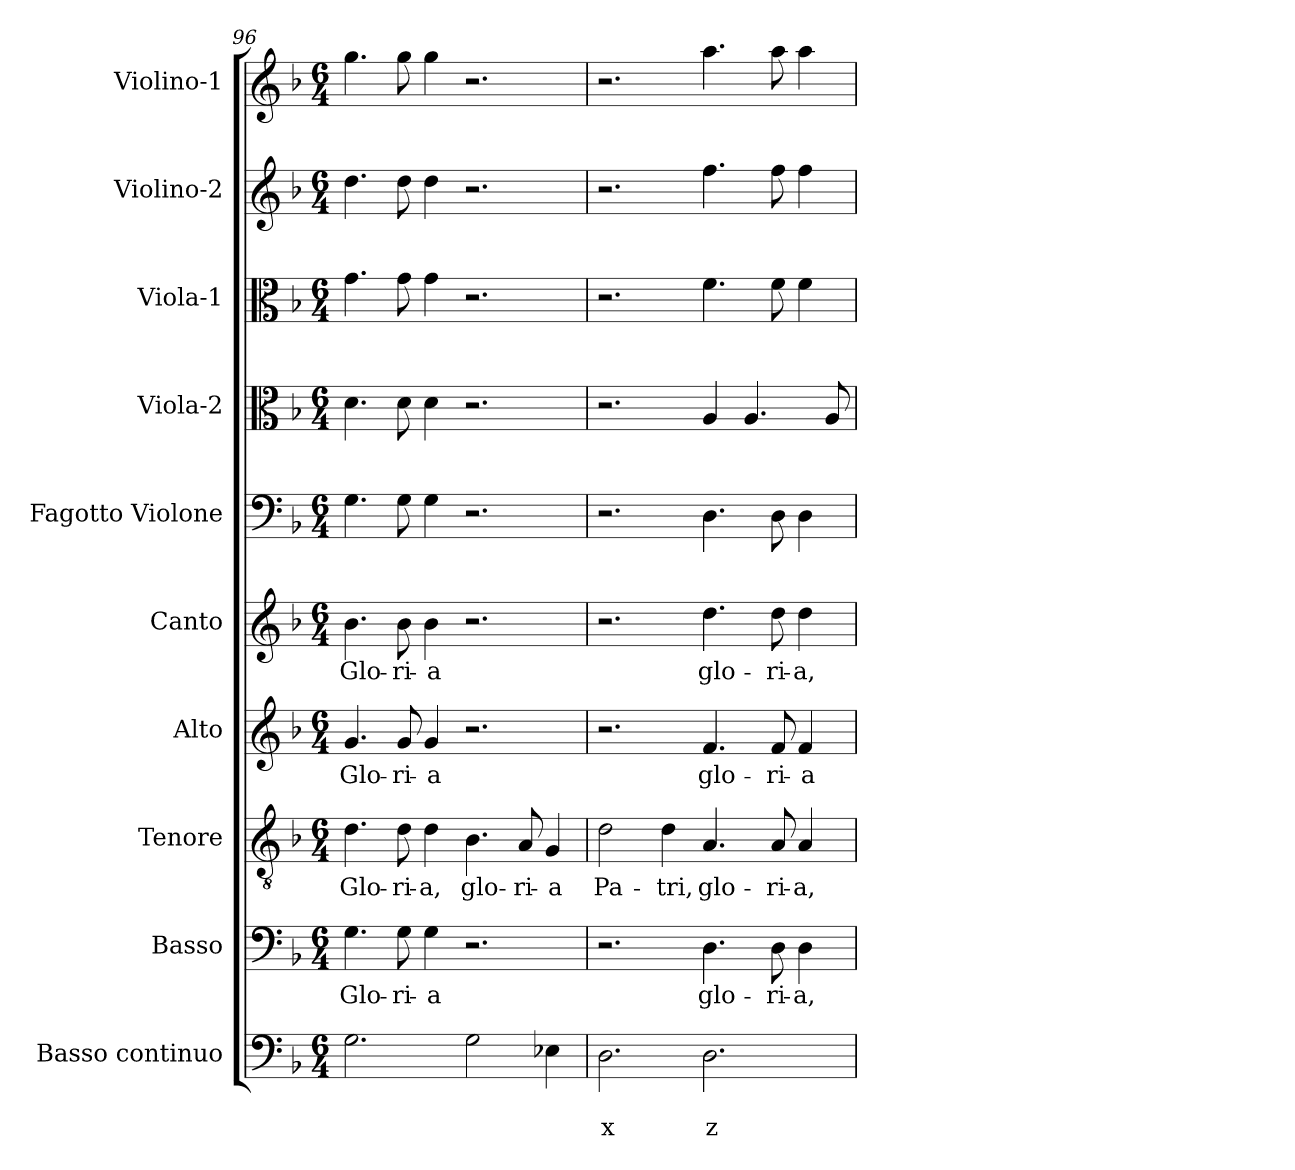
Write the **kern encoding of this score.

**kern	**text	**text	**kern	**text	**kern	**text	**kern	**text	**kern	**text	**kern	**kern	**kern	**kern	**kern
*part10	*part10	*part10	*part9	*part9	*part8	*part8	*part7	*part7	*part6	*part6	*part5	*part4	*part3	*part2	*part1
*staff10	*staff10	*staff10	*staff9	*staff9	*staff8	*staff8	*staff7	*staff7	*staff6	*staff6	*staff5	*staff4	*staff3	*staff2	*staff1
*I"Basso continuo	*	*	*I"Basso	*	*I"Tenore	*	*I"Alto	*	*I"Canto	*	*I"Fagotto Violone	*I"Viola-2	*I"Viola-1	*I"Violino-2	*I"Violino-1
!!LO:PB:g=z
*clefF4	*	*	*clefF4	*	*clefGv2	*	*clefG2	*	*clefG2	*	*clefF4	*clefC3	*clefC3	*clefG2	*clefG2
*k[b-]	*	*	*k[b-]	*	*k[b-]	*	*k[b-]	*	*k[b-]	*	*k[b-]	*k[b-]	*k[b-]	*k[b-]	*k[b-]
*F:	*	*	*F:	*	*F:	*	*F:	*	*F:	*	*F:	*F:	*F:	*F:	*F:
*M6/4	*	*	*M6/4	*	*M6/4	*	*M6/4	*	*M6/4	*	*M6/4	*M6/4	*M6/4	*M6/4	*M6/4
=96	=96	=96	=96	=96	=96	=96	=96	=96	=96	=96	=96	=96	=96	=96	=96
!	!	!	!	!LO:LY:b	!	!	!	!	!	!	!	!	!	!	!
!	!	!	!	!	!	!LO:LY:b	!	!	!	!	!	!	!	!	!
!	!	!	!	!	!	!	!	!LO:LY:b	!	!	!	!	!	!	!
!	!	!	!	!	!	!	!	!	!	!LO:LY:b	!	!	!	!	!
2.G\	.	.	4.G\	Glo-	4.d\	Glo-	4.g/	Glo-	4.b-\	Glo-	4.G\	4.d\	4.g\	4.dd\	4.gg\
!	!	!	!	!LO:LY:b	!	!	!	!	!	!	!	!	!	!	!
!	!	!	!	!	!	!LO:LY:b	!	!	!	!	!	!	!	!	!
!	!	!	!	!	!	!	!	!LO:LY:b	!	!	!	!	!	!	!
!	!	!	!	!	!	!	!	!	!	!LO:LY:b	!	!	!	!	!
.	.	.	8G\	-ri-	8d\	-ri-	8g/	-ri-	8b-\	-ri-	8G\	8d\	8g\	8dd\	8gg\
!	!	!	!	!LO:LY:b	!	!	!	!	!	!	!	!	!	!	!
!	!	!	!	!	!	!LO:LY:b	!	!	!	!	!	!	!	!	!
!	!	!	!	!	!	!	!	!LO:LY:b	!	!	!	!	!	!	!
!	!	!	!	!	!	!	!	!	!	!LO:LY:b	!	!	!	!	!
.	.	.	4G\	-a	4d\	-a,	4g/	-a	4b-\	-a	4G\	4d\	4g\	4dd\	4gg\
!	!	!	!	!	!	!LO:LY:b	!	!	!	!	!	!	!	!	!
2G\	.	.	2.r	.	4.B-\	glo-	2.r	.	2.r	.	2.r	2.r	2.r	2.r	2.r
!	!	!	!	!	!	!LO:LY:b	!	!	!	!	!	!	!	!	!
.	.	.	.	.	8A/	-ri-	.	.	.	.	.	.	.	.	.
!	!	!	!	!	!	!LO:LY:b	!	!	!	!	!	!	!	!	!
4E-X\	.	.	.	.	4G/	-a	.	.	.	.	.	.	.	.	.
=97	=97	=97	=97	=97	=97	=97	=97	=97	=97	=97	=97	=97	=97	=97	=97
!	!	!LO:LY:b	!	!	!	!	!	!	!	!	!	!	!	!	!
!	!	!	!	!	!	!LO:LY:b	!	!	!	!	!	!	!	!	!
2.D\	.	x	2.r	.	2d\	Pa-	2.r	.	2.r	.	2.r	2.r	2.r	2.r	2.r
!	!	!	!	!	!	!LO:LY:b	!	!	!	!	!	!	!	!	!
.	.	.	.	.	4d\	-tri,	.	.	.	.	.	.	.	.	.
!	!	!LO:LY:b	!	!	!	!	!	!	!	!	!	!	!	!	!
!	!	!	!	!LO:LY:b	!	!	!	!	!	!	!	!	!	!	!
!	!	!	!	!	!	!LO:LY:b	!	!	!	!	!	!	!	!	!
!	!	!	!	!	!	!	!	!LO:LY:b	!	!	!	!	!	!	!
!	!	!	!	!	!	!	!	!	!	!LO:LY:b	!	!	!	!	!
2.D\	.	z	4.D\	glo-	4.A/	glo-	4.f/	glo-	4.dd\	glo-	4.D\	4A/	4.f\	4.ff\	4.aa\
.	.	.	.	.	.	.	.	.	.	.	.	4.A/	.	.	.
!	!	!	!	!LO:LY:b	!	!	!	!	!	!	!	!	!	!	!
!	!	!	!	!	!	!LO:LY:b	!	!	!	!	!	!	!	!	!
!	!	!	!	!	!	!	!	!LO:LY:b	!	!	!	!	!	!	!
!	!	!	!	!	!	!	!	!	!	!LO:LY:b	!	!	!	!	!
.	.	.	8D\	-ri-	8A/	-ri-	8f/	-ri-	8dd\	-ri-	8D\	.	8f\	8ff\	8aa\
!	!	!	!	!LO:LY:b	!	!	!	!	!	!	!	!	!	!	!
!	!	!	!	!	!	!LO:LY:b	!	!	!	!	!	!	!	!	!
!	!	!	!	!	!	!	!	!LO:LY:b	!	!	!	!	!	!	!
!	!	!	!	!	!	!	!	!	!	!LO:LY:b	!	!	!	!	!
.	.	.	4D\	-a,	4A/	-a,	4f/	-a	4dd\	-a,	4D\	.	4f\	4ff\	4aa\
.	.	.	.	.	.	.	.	.	.	.	.	8A/	.	.	.
=	=	=	=	=	=	=	=	=	=	=	=	=	=	=	=
*-	*-	*-	*-	*-	*-	*-	*-	*-	*-	*-	*-	*-	*-	*-	*-
